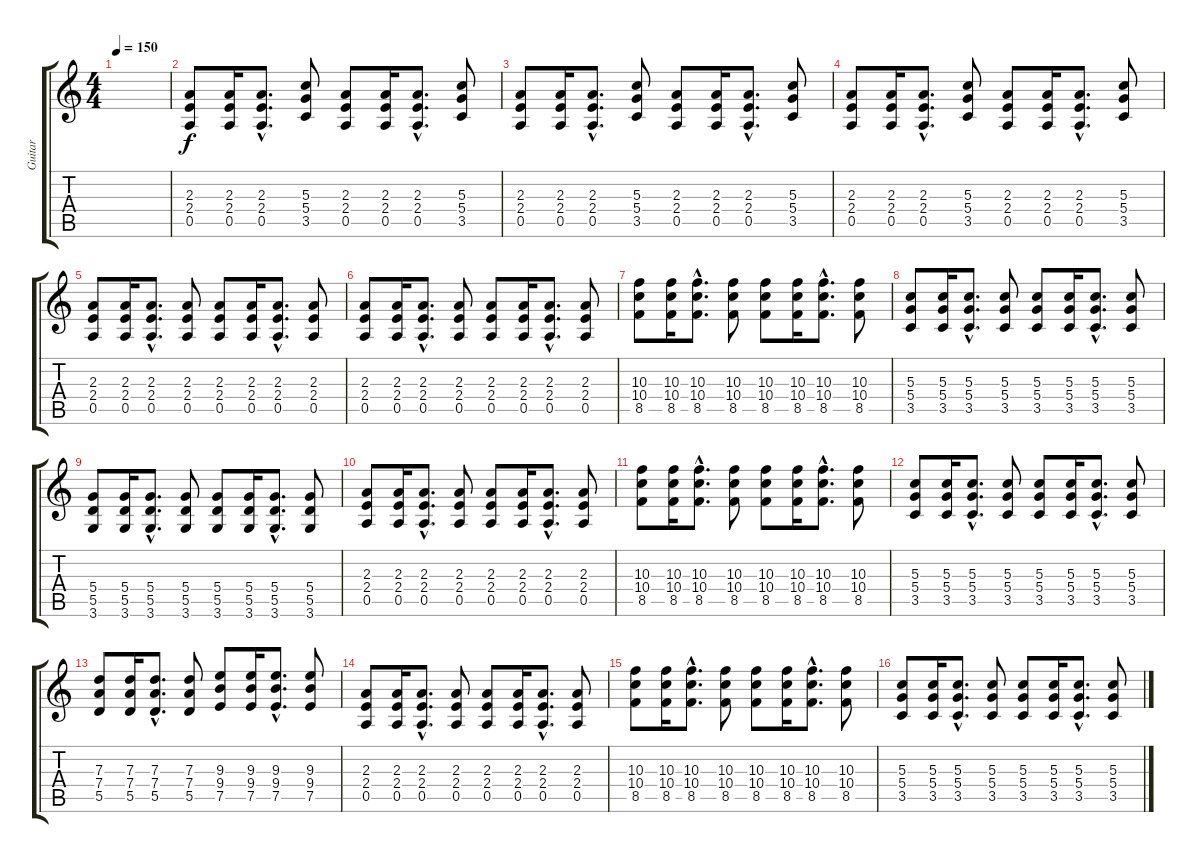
\track ("Guitar" "Guitar") {instrument distortionguitar}
\staff {score tabs}
\tuning (E4 B3 G3 D3 A2 E2) {hide}
\ts (4 4)
\tempo 150
\clef g2
\ks c
|
(2.3 2.4 0.5).8 (2.3 2.4 0.5).16 (2.3{hac} 2.4{hac} 0.5{hac}).8{d} (5.3 5.4 3.5).8 (2.3 2.4 0.5).8 (2.3 2.4 0.5).16 (2.3{hac} 2.4{hac} 0.5{hac}).8{d} (5.3 5.4 3.5).8 |
(2.3 2.4 0.5).8 (2.3 2.4 0.5).16 (2.3{hac} 2.4{hac} 0.5{hac}).8{d} (5.3 5.4 3.5).8 (2.3 2.4 0.5).8 (2.3 2.4 0.5).16 (2.3{hac} 2.4{hac} 0.5{hac}).8{d} (5.3 5.4 3.5).8 |
(2.3 2.4 0.5).8 (2.3 2.4 0.5).16 (2.3{hac} 2.4{hac} 0.5{hac}).8{d} (5.3 5.4 3.5).8 (2.3 2.4 0.5).8 (2.3 2.4 0.5).16 (2.3{hac} 2.4{hac} 0.5{hac}).8{d} (5.3 5.4 3.5).8 |
(2.3 2.4 0.5).8 (2.3 2.4 0.5).16 (2.3{hac} 2.4{hac} 0.5{hac}).8{d} (2.3 2.4 0.5).8 (2.3 2.4 0.5).8 (2.3 2.4 0.5).16 (2.3{hac} 2.4{hac} 0.5{hac}).8{d} (2.3 2.4 0.5).8 |
(2.3 2.4 0.5).8 (2.3 2.4 0.5).16 (2.3{hac} 2.4{hac} 0.5{hac}).8{d} (2.3 2.4 0.5).8 (2.3 2.4 0.5).8 (2.3 2.4 0.5).16 (2.3{hac} 2.4{hac} 0.5{hac}).8{d} (2.3 2.4 0.5).8 |
(10.3 10.4 8.5).8 (10.3 10.4 8.5).16 (10.3{hac} 10.4{hac} 8.5{hac}).8{d} (10.3 10.4 8.5).8 (10.3 10.4 8.5).8 (10.3 10.4 8.5).16 (10.3{hac} 10.4{hac} 8.5{hac}).8{d} (10.3 10.4 8.5).8 |
(5.3 5.4 3.5).8 (5.3 5.4 3.5).16 (5.3{hac} 5.4{hac} 3.5{hac}).8{d} (5.3 5.4 3.5).8 (5.3 5.4 3.5).8 (5.3 5.4 3.5).16 (5.3{hac} 5.4{hac} 3.5{hac}).8{d} (5.3 5.4 3.5).8 |
(5.4 5.5 3.6).8 (5.4 5.5 3.6).16 (5.4{hac} 5.5{hac} 3.6{hac}).8{d} (5.4 5.5 3.6).8 (5.4 5.5 3.6).8 (5.4 5.5 3.6).16 (5.4{hac} 5.5{hac} 3.6{hac}).8{d} (5.4 5.5 3.6).8 |
(2.3 2.4 0.5).8 (2.3 2.4 0.5).16 (2.3{hac} 2.4{hac} 0.5{hac}).8{d} (2.3 2.4 0.5).8 (2.3 2.4 0.5).8 (2.3 2.4 0.5).16 (2.3{hac} 2.4{hac} 0.5{hac}).8{d} (2.3 2.4 0.5).8 |
(10.3 10.4 8.5).8 (10.3 10.4 8.5).16 (10.3{hac} 10.4{hac} 8.5{hac}).8{d} (10.3 10.4 8.5).8 (10.3 10.4 8.5).8 (10.3 10.4 8.5).16 (10.3{hac} 10.4{hac} 8.5{hac}).8{d} (10.3 10.4 8.5).8 |
(5.3 5.4 3.5).8 (5.3 5.4 3.5).16 (5.3{hac} 5.4{hac} 3.5{hac}).8{d} (5.3 5.4 3.5).8 (5.3 5.4 3.5).8 (5.3 5.4 3.5).16 (5.3{hac} 5.4{hac} 3.5{hac}).8{d} (5.3 5.4 3.5).8 |
(7.3 7.4 5.5).8 (7.3 7.4 5.5).16 (7.3{hac} 7.4{hac} 5.5{hac}).8{d} (7.3 7.4 5.5).8 (9.3 9.4 7.5).8 (9.3 9.4 7.5).16 (9.3{hac} 9.4{hac} 7.5{hac}).8{d} (9.3 9.4 7.5).8 |
(2.3 2.4 0.5).8 (2.3 2.4 0.5).16 (2.3{hac} 2.4{hac} 0.5{hac}).8{d} (2.3 2.4 0.5).8 (2.3 2.4 0.5).8 (2.3 2.4 0.5).16 (2.3{hac} 2.4{hac} 0.5{hac}).8{d} (2.3 2.4 0.5).8 |
(10.3 10.4 8.5).8 (10.3 10.4 8.5).16 (10.3{hac} 10.4{hac} 8.5{hac}).8{d} (10.3 10.4 8.5).8 (10.3 10.4 8.5).8 (10.3 10.4 8.5).16 (10.3{hac} 10.4{hac} 8.5{hac}).8{d} (10.3 10.4 8.5).8 |
(5.3 5.4 3.5).8 (5.3 5.4 3.5).16 (5.3{hac} 5.4{hac} 3.5{hac}).8{d} (5.3 5.4 3.5).8 (5.3 5.4 3.5).8 (5.3 5.4 3.5).16 (5.3{hac} 5.4{hac} 3.5{hac}).8{d} (5.3 5.4 3.5).8
